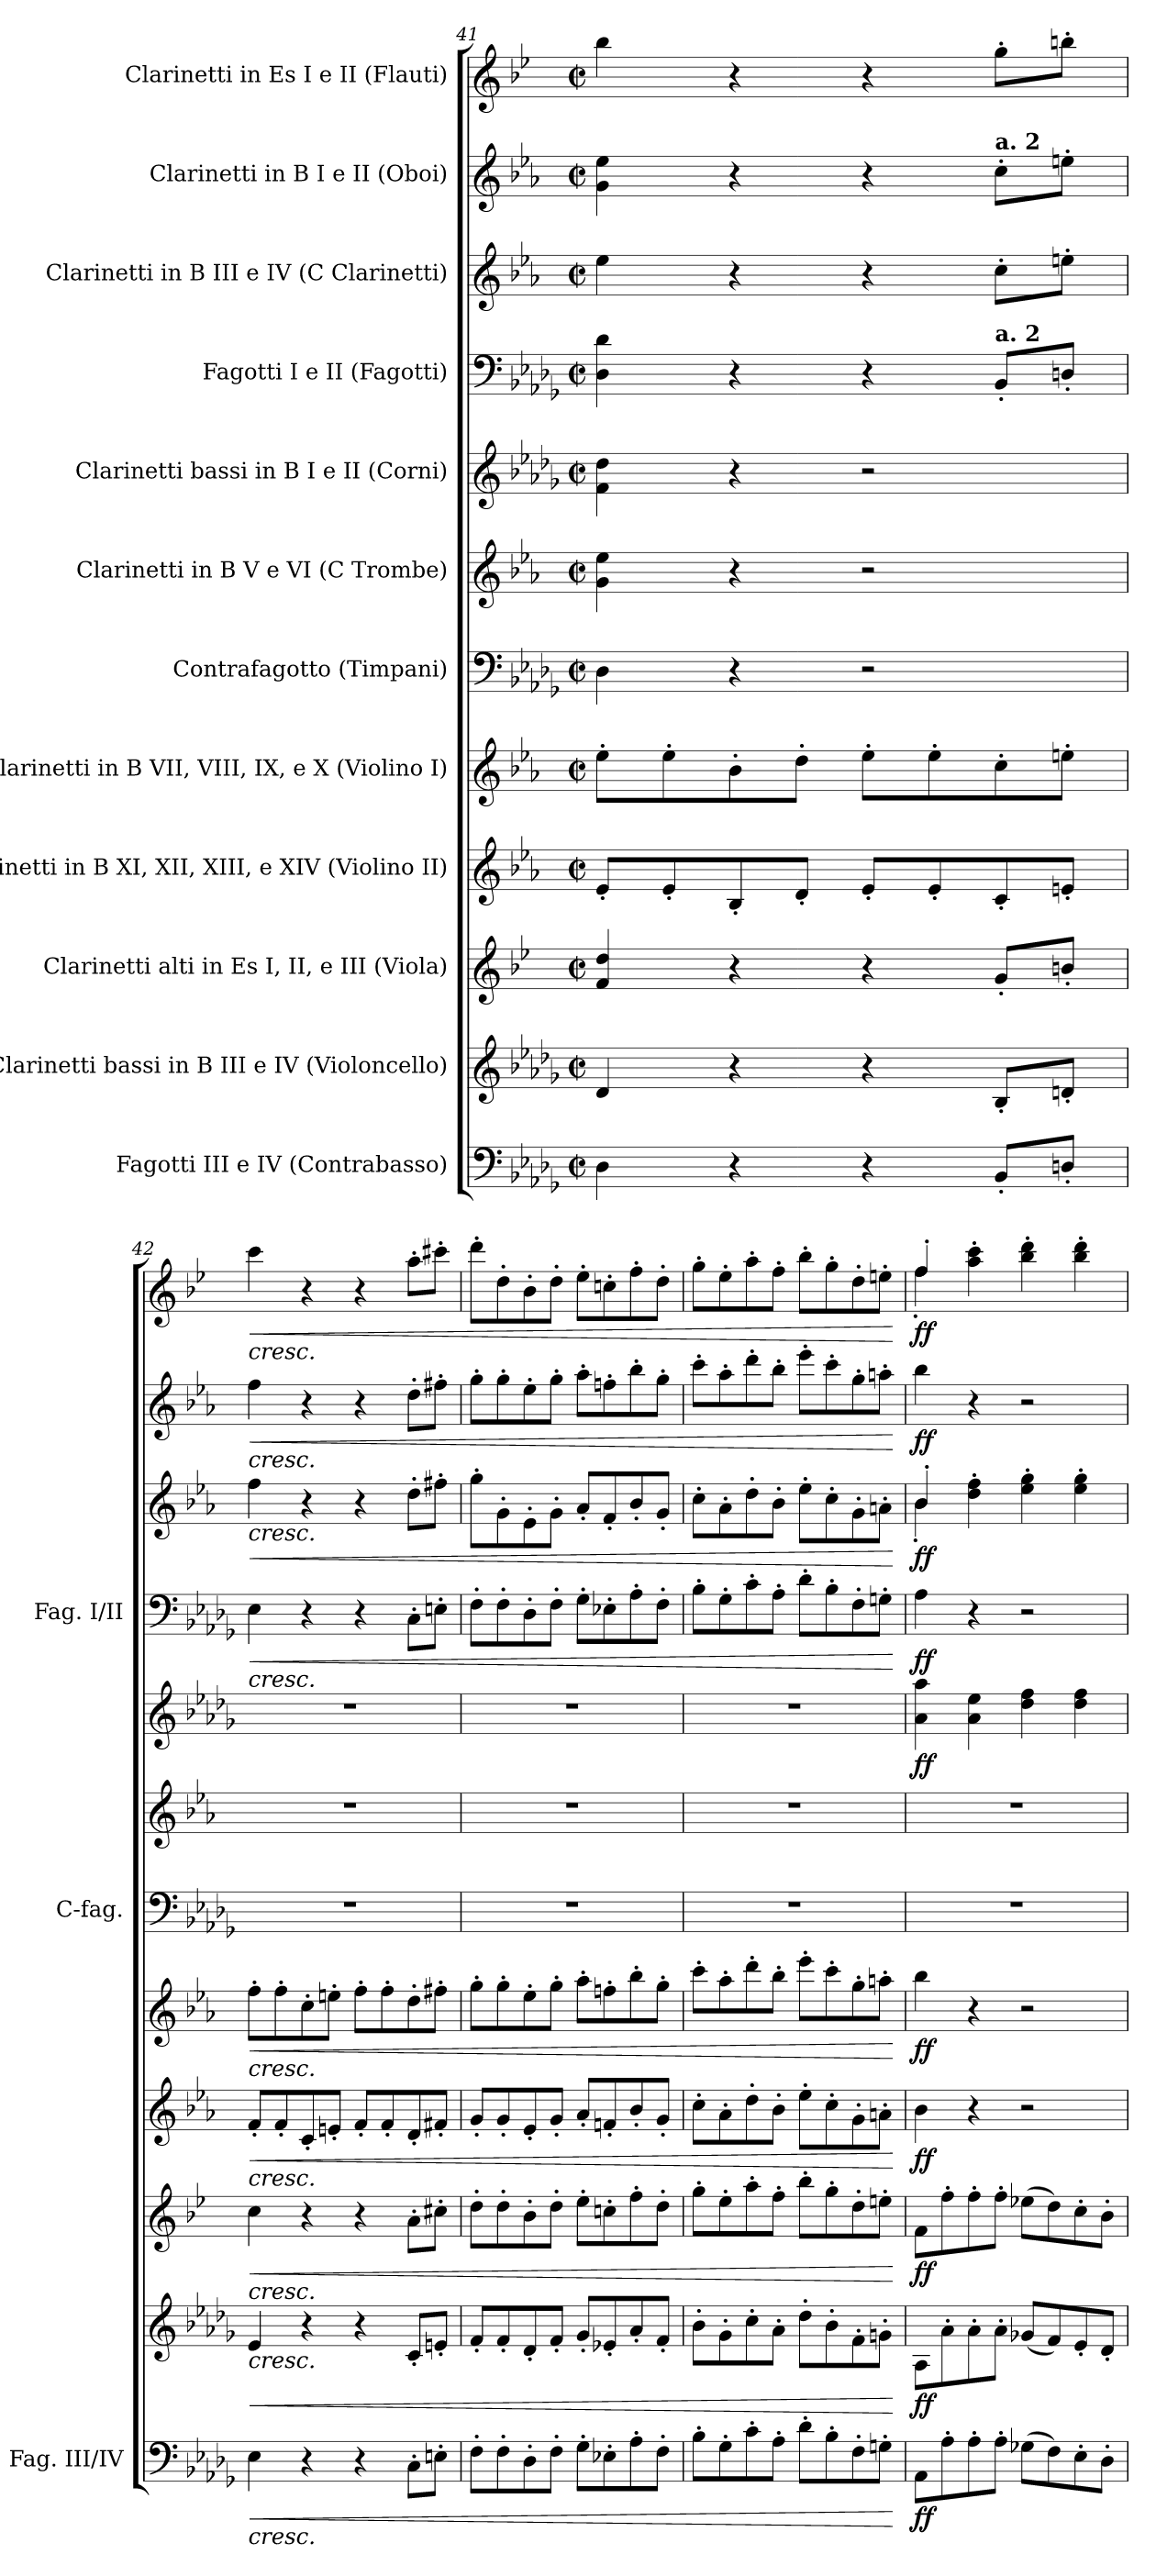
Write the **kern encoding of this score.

**kern	**dynam	**kern	**dynam	**kern	**dynam	**kern	**dynam	**kern	**dynam	**kern	**kern	**kern	**dynam	**kern	**dynam	**kern	**dynam	**kern	**dynam	**kern	**dynam
*part12	*part12	*part11	*part11	*part10	*part10	*part9	*part9	*part8	*part8	*part7	*part6	*part5	*part5	*part4	*part4	*part3	*part3	*part2	*part2	*part1	*part1
*staff12	*staff12	*staff11	*staff11	*staff10	*staff10	*staff9	*staff9	*staff8	*staff8	*staff7	*staff6	*staff5	*staff5	*staff4	*staff4	*staff3	*staff3	*staff2	*staff2	*staff1	*staff1
*I"Fagotti III e IV (Contrabasso)	*	*I"Clarinetti bassi in B III e IV (Violoncello)	*	*I"Clarinetti alti in Es I, II, e III (Viola)	*	*I"Clarinetti in B XI, XII, XIII, e XIV (Violino II)	*	*I"Clarinetti in B VII, VIII, IX, e X (Violino I)	*	*I"Contrafagotto (Timpani)	*I"Clarinetti in B V e VI (C Trombe)	*I"Clarinetti bassi in B I e II (Corni)	*	*I"Fagotti I e II (Fagotti)	*	*I"Clarinetti in B III e IV (C Clarinetti)	*	*I"Clarinetti in B I e II (Oboi)	*	*I"Clarinetti in Es I e II (Flauti)	*
*I'Fag. III/IV	*	*	*	*	*	*	*	*	*	*I'C-fag.	*	*	*	*I'Fag. I/II	*	*	*	*	*	*	*
*clefF4	*	*clefG2	*	*clefG2	*	*clefG2	*	*clefG2	*	*clefF4	*clefG2	*clefG2	*	*clefF4	*	*clefG2	*	*clefG2	*	*clefG2	*
*	*	*ITrd8c14	*	*ITrd5c9	*	*ITrd1c2	*	*ITrd1c2	*	*ITrd7c12	*ITrd1c2	*ITrd8c14	*	*	*	*ITrd1c2	*	*ITrd1c2	*	*ITrd-2c-3	*
*k[b-e-a-d-g-]	*	*k[b-e-a-d-g-]	*	*k[b-e-a-d-g-]	*	*k[b-e-a-d-g-]	*	*k[b-e-a-d-g-]	*	*k[b-e-a-d-g-]	*k[b-e-a-d-g-]	*k[b-e-a-d-g-]	*	*k[b-e-a-d-g-]	*	*k[b-e-a-d-g-]	*	*k[b-e-a-d-g-]	*	*k[b-e-a-d-g-]	*
*M2/2	*	*M2/2	*	*M2/2	*	*M2/2	*	*M2/2	*	*M2/2	*M2/2	*M2/2	*	*M2/2	*	*M2/2	*	*M2/2	*	*M2/2	*
*met(c|)	*	*met(c|)	*	*met(c|)	*	*met(c|)	*	*met(c|)	*	*met(c|)	*met(c|)	*met(c|)	*	*met(c|)	*	*met(c|)	*	*met(c|)	*	*met(c|)	*
=41	=41	=41	=41	=41	=41	=41	=41	=41	=41	=41	=41	=41	=41	=41	=41	=41	=41	=41	=41	=41	=41
4D-\	.	4D-/	.	4A-/ 4f/	.	8d-'/L	.	8dd-'\L	.	4DD-\	4f\ 4dd-\	4F\ 4d-\	.	4D-\ 4d-\	.	4dd-\	.	4f\ 4dd-\	.	4ddd-\	.
.	.	.	.	.	.	8d-'/	.	8dd-'\	.	.	.	.	.	.	.	.	.	.	.	.	.
4r	.	4r	.	4r	.	8A-'/	.	8a-'\	.	4r	4r	4r	.	4r	.	4r	.	4r	.	4r	.
.	.	.	.	.	.	8c'/J	.	8cc'\J	.	.	.	.	.	.	.	.	.	.	.	.	.
4r	.	4r	.	4r	.	8d-'/L	.	8dd-'\L	.	2r	2r	2r	.	4r	.	4r	.	4r	.	4r	.
.	.	.	.	.	.	8d-'/	.	8dd-'\	.	.	.	.	.	.	.	.	.	.	.	.	.
!	!	!	!	!	!	!	!	!	!	!	!	!	!	!	!	!	!	!LO:TX:a:B:t=a. 2	!	!	!
!	!	!	!	!	!	!	!	!	!	!	!	!	!	!LO:TX:a:B:t=a. 2	!	!	!	!	!	!	!
8BB-'/L	.	8BB-'/L	.	8B-'/L	.	8B-'/	.	8b-'\	.	.	.	.	.	8BB-'/L	.	8b-'\L	.	8b-'\L	.	8bb-'\L	.
8Dn'/J	.	8Dn'/J	.	8dn'/J	.	8dn'/J	.	8ddn'\J	.	.	.	.	.	8Dn'/J	.	8ddn'\J	.	8ddn'\J	.	8dddn'\J	.
!!LO:PB:g=z
=42	=42	=42	=42	=42	=42	=42	=42	=42	=42	=42	=42	=42	=42	=42	=42	=42	=42	=42	=42	=42	=42
!	!	!	!	!	!	!	!	!	!	!	!	!	!	!	!	!	!	!	!	!LO:TX:b:i:t=cresc.	!
!	!	!	!	!	!	!	!	!	!	!	!	!	!	!	!	!	!	!LO:TX:b:i:t=cresc.	!	!	!
!	!	!	!	!	!	!	!	!	!	!	!	!	!	!	!	!LO:TX:b:i:t=cresc.	!	!	!	!	!
!	!	!	!	!	!	!	!	!	!	!	!	!	!	!LO:TX:b:i:t=cresc.	!	!	!	!	!	!	!
!	!	!	!	!	!	!	!	!LO:TX:b:i:t=cresc.	!	!	!	!	!	!	!	!	!	!	!	!	!
!	!	!	!	!	!	!LO:TX:b:i:t=cresc.	!	!	!	!	!	!	!	!	!	!	!	!	!	!	!
!	!	!	!	!LO:TX:b:i:t=cresc.	!	!	!	!	!	!	!	!	!	!	!	!	!	!	!	!	!
!	!	!LO:TX:b:i:t=cresc.	!	!	!	!	!	!	!	!	!	!	!	!	!	!	!	!	!	!	!
!LO:TX:b:i:t=cresc.	!	!	!	!	!	!	!	!	!	!	!	!	!	!	!	!	!	!	!	!	!
!	!LO:HP:b	!	!LO:HP:b	!	!LO:HP:b	!	!LO:HP:b	!	!LO:HP:b	!	!	!	!	!	!LO:HP:b	!	!LO:HP:b	!	!LO:HP:b	!	!LO:HP:b
4E-\	<	4E-/	<	4e-\	<	8e-'/L	<	8ee-'\L	<	1r	1r	1r	.	4E-\	<	4ee-\	<	4ee-\	<	4eee-\	<
.	.	.	.	.	.	8e-'/	.	8ee-'\	.	.	.	.	.	.	.	.	.	.	.	.	.
4r	.	4r	.	4r	.	8B-'/	.	8b-'\	.	.	.	.	.	4r	.	4r	.	4r	.	4r	.
.	.	.	.	.	.	8dn'/J	.	8ddn'\J	.	.	.	.	.	.	.	.	.	.	.	.	.
4r	.	4r	.	4r	.	8e-'/L	.	8ee-'\L	.	.	.	.	.	4r	.	4r	.	4r	.	4r	.
.	.	.	.	.	.	8e-'/	.	8ee-'\	.	.	.	.	.	.	.	.	.	.	.	.	.
8C'\L	.	8C'/L	.	8c'\L	.	8c'/	.	8cc'\	.	.	.	.	.	8C'\L	.	8cc'\L	.	8cc'\L	.	8ccc'\L	.
8En'\J	.	8En'/J	.	8en'\J	.	8en'/J	.	8een'\J	.	.	.	.	.	8En'\J	.	8een'\J	.	8een'\J	.	8eeen'\J	.
!!LO:PB:g=z
=43	=43	=43	=43	=43	=43	=43	=43	=43	=43	=43	=43	=43	=43	=43	=43	=43	=43	=43	=43	=43	=43
8F'\L	.	8F'/L	.	8f'\L	.	8f'/L	.	8ff'\L	.	1r	1r	1r	.	8F'\L	.	8ff'\L	.	8ff'\L	.	8fff'\L	.
8F'\	.	8F'/	.	8f'\	.	8f'/	.	8ff'\	.	.	.	.	.	8F'\	.	8f'\	.	8ff'\	.	8ff'\	.
8D-'\	.	8D-'/	.	8d-'\	.	8d-'/	.	8dd-'\	.	.	.	.	.	8D-'\	.	8d-'\	.	8dd-'\	.	8dd-'\	.
8F'\J	.	8F'/J	.	8f'\J	.	8f'/J	.	8ff'\J	.	.	.	.	.	8F'\J	.	8f'\J	.	8ff'\J	.	8ff'\J	.
8G-'\L	.	8G-'/L	.	8g-'\L	.	8g-'/L	.	8gg-'\L	.	.	.	.	.	8G-'\L	.	8g-'/L	.	8gg-'\L	.	8gg-'\L	.
8E-X'\	.	8E-X'/	.	8e-X'\	.	8e-X'/	.	8ee-X'\	.	.	.	.	.	8E-X'\	.	8e-'/	.	8ee-X'\	.	8ee-X'\	.
8A-'\	.	8A-'/	.	8a-'\	.	8a-'/	.	8aa-'\	.	.	.	.	.	8A-'\	.	8a-'/	.	8aa-'\	.	8aa-'\	.
8F'\J	.	8F'/J	.	8f'\J	.	8f'/J	.	8ff'\J	.	.	.	.	.	8F'\J	.	8f'/J	.	8ff'\J	.	8ff'\J	.
=44	=44	=44	=44	=44	=44	=44	=44	=44	=44	=44	=44	=44	=44	=44	=44	=44	=44	=44	=44	=44	=44
8B-'\L	.	8B-'\L	.	8b-'\L	.	8b-'\L	.	8bb-'\L	.	1r	1r	1r	.	8B-'\L	.	8b-'\L	.	8bb-'\L	.	8bb-'\L	.
8G-'\	.	8G-'\	.	8g-'\	.	8g-'\	.	8gg-'\	.	.	.	.	.	8G-'\	.	8g-'\	.	8gg-'\	.	8gg-'\	.
8c'\	.	8c'\	.	8cc'\	.	8cc'\	.	8ccc'\	.	.	.	.	.	8c'\	.	8cc'\	.	8ccc'\	.	8ccc'\	.
8A-'\J	.	8A-'\J	.	8a-'\J	.	8a-'\J	.	8aa-'\J	.	.	.	.	.	8A-'\J	.	8a-'\J	.	8aa-'\J	.	8aa-'\J	.
8d-'\L	.	8d-'\L	.	8dd-'\L	.	8dd-'\L	.	8ddd-'\L	.	.	.	.	.	8d-'\L	.	8dd-'\L	.	8ddd-'\L	.	8ddd-'\L	.
8B-'\	.	8B-'\	.	8b-'\	.	8b-'\	.	8bb-'\	.	.	.	.	.	8B-'\	.	8b-'\	.	8bb-'\	.	8bb-'\	.
8F'\	.	8F'\	.	8f'\	.	8f'\	.	8ff'\	.	.	.	.	.	8F'\	.	8f'\	.	8ff'\	.	8ff'\	.
8Gn'\J	.	8Gn'\J	.	8gn'\J	.	8gn'\J	.	8ggn'\J	.	.	.	.	.	8Gn'\J	.	8gn'\J	.	8ggn'\J	.	8ggn'\J	.
.	[	.	[	.	[	.	[	.	[	.	.	.	.	.	[	.	[	.	[	.	[
=45	=45	=45	=45	=45	=45	=45	=45	=45	=45	=45	=45	=45	=45	=45	=45	=45	=45	=45	=45	=45	=45
*	*	*	*	*	*	*	*	*	*	*	*	*	*	*	*	*^	*	*	*	*^	*
!	!LO:DY:b	!	!LO:DY:b	!	!LO:DY:b	!	!LO:DY:b	!	!LO:DY:b	!	!	!	!LO:DY:b	!	!LO:DY:b	!	!	!LO:DY:b	!	!LO:DY:b	!	!	!LO:DY:b
8AA-\L	ff	8AA-\L	ff	8A-\L	ff	4a-\	ff	4aa-\	ff	1r	1r	4A-\ 4a-\	ff	4A-\	ff	4a-'/	4a-'\	ff	4aa-\	ff	4aa-'/	4aa-'\	ff
8A-'\	.	8A-'\	.	8a-'\	.	.	.	.	.	.	.	.	.	.	.	.	.	.	.	.	.	.	.
8A-'\	.	8A-'\	.	8a-'\	.	4r	.	4r	.	.	.	4A-\ 4e-\	.	4r	.	4cc\' 4ee-\'	2.ryy	.	4r	.	4ccc\' 4eee-\'	2.ryy	.
8A-'\J	.	8A-'\J	.	8a-'\J	.	.	.	.	.	.	.	.	.	.	.	.	.	.	.	.	.	.	.
(>8G-X\L	.	(<8G-X/L	.	(>8g-X\L	.	2r	.	2r	.	.	.	4d-\ 4f\	.	2r	.	4dd-\' 4ff\'	.	.	2r	.	4ddd-\' 4fff\'	.	.
8F\)	.	8F/)	.	8f\)	.	.	.	.	.	.	.	.	.	.	.	.	.	.	.	.	.	.	.
8E-'\	.	8E-'/	.	8e-'\	.	.	.	.	.	.	.	4d-\ 4f\	.	.	.	4dd-\' 4ff\'	.	.	.	.	4ddd-\' 4fff\'	.	.
8D-'\J	.	8D-'/J	.	8d-'\J	.	.	.	.	.	.	.	.	.	.	.	.	.	.	.	.	.	.	.
*	*	*	*	*	*	*	*	*	*	*	*	*	*	*	*	*v	*v	*	*	*	*v	*v	*
=	=	=	=	=	=	=	=	=	=	=	=	=	=	=	=	=	=	=	=	=	=
*-	*-	*-	*-	*-	*-	*-	*-	*-	*-	*-	*-	*-	*-	*-	*-	*-	*-	*-	*-	*-	*-
